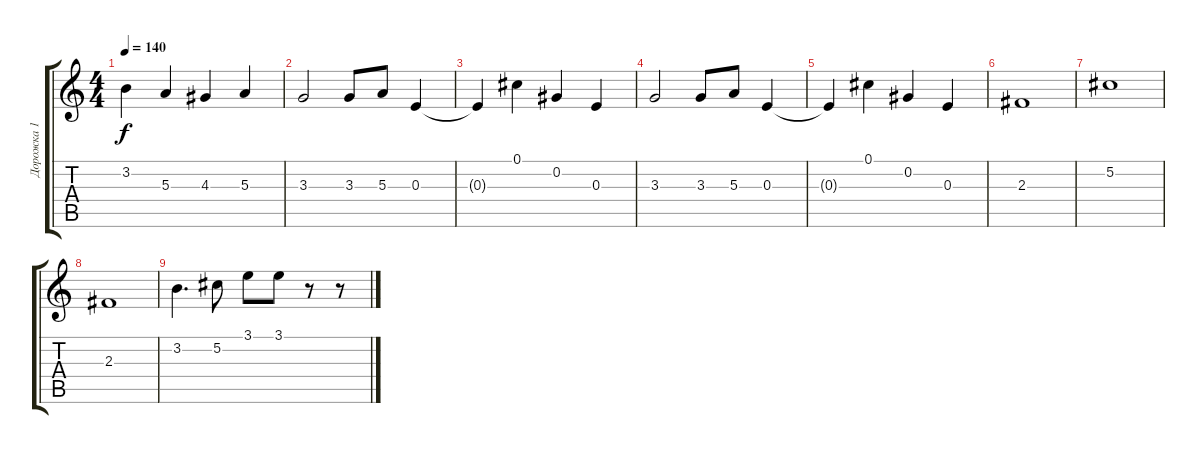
\track ("Дорожка 1" "Дорожка 1") {instrument distortionguitar}
\staff {score tabs}
\tuning (Db4 Ab3 E3 B2 Gb2 B1) {hide}
\ts (4 4)
\tempo 140
\clef g2
\ks c
3.2.4{dy f} 5.3.4 4.3.4 5.3.4 |
3.3.2 3.3.8 5.3.8 0.3.4 |
0.3{t}.4 0.1.4 0.2.4 0.3.4 |
3.3.2 3.3.8 5.3.8 0.3.4 |
0.3{t}.4 0.1.4 0.2.4 0.3.4 |
2.3.1 |
5.2.1 |
2.3.1 |
3.2.4{d} 5.2.8 3.1.8 3.1.8 r.8 r.8
